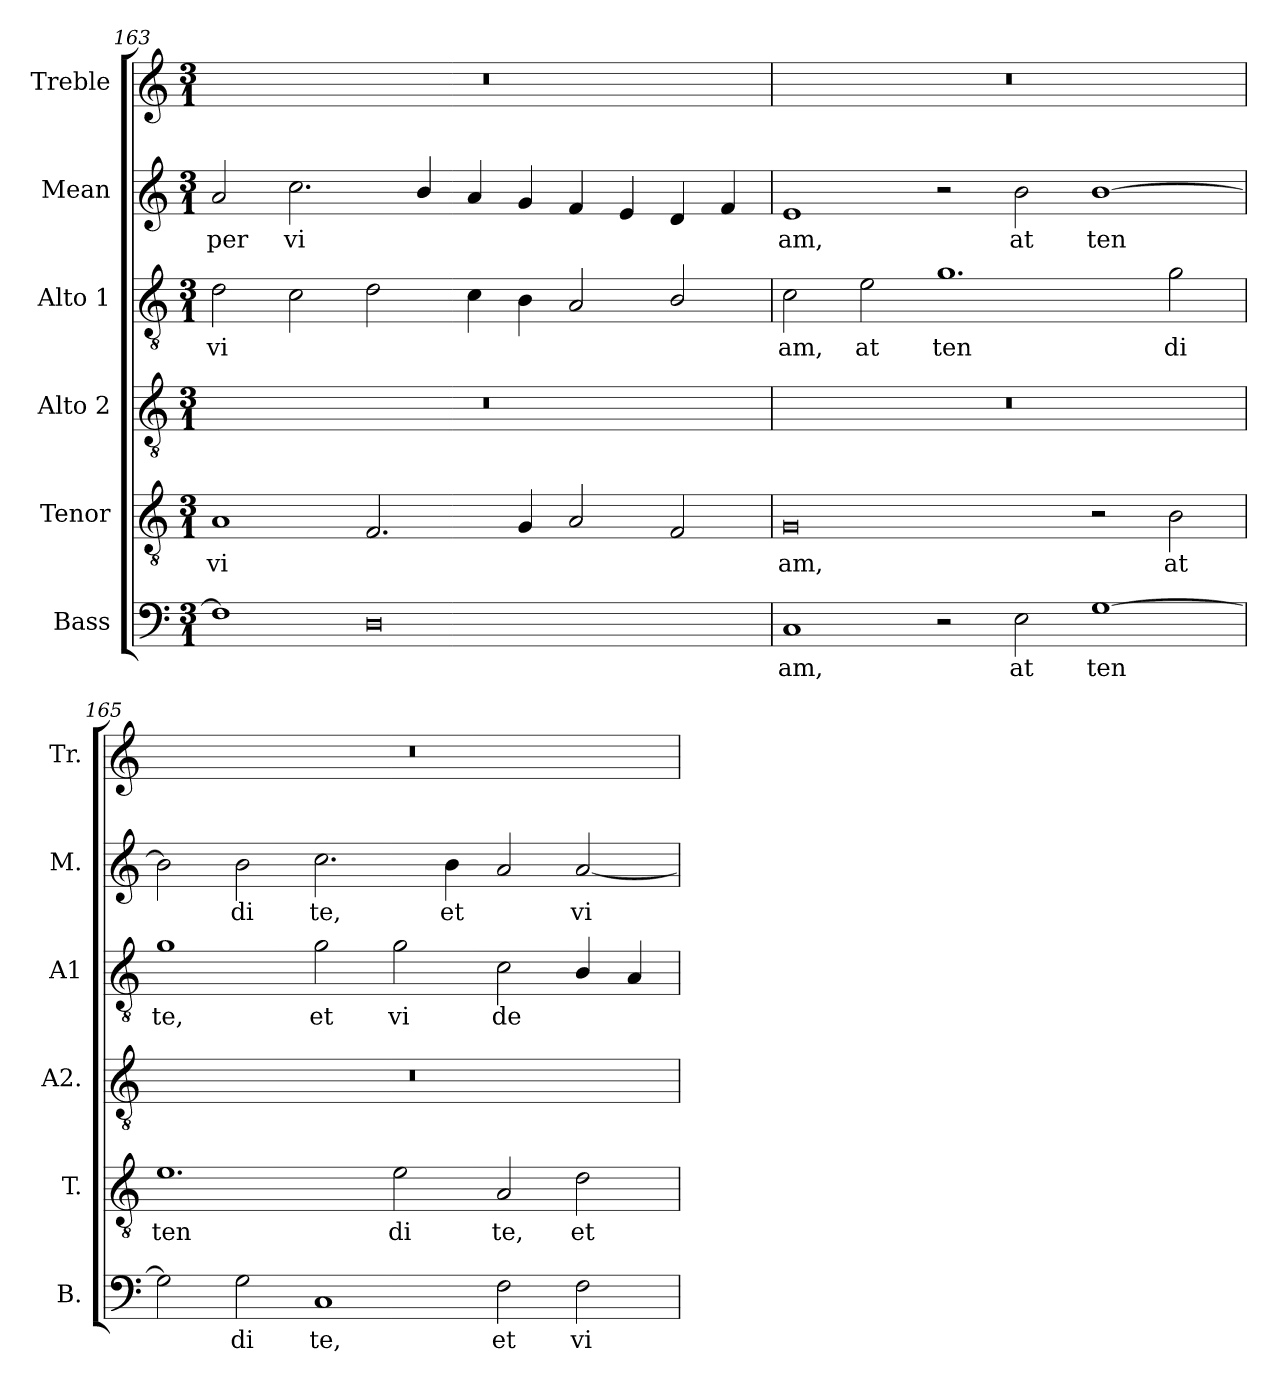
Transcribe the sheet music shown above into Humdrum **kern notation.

**kern	**text	**kern	**text	**kern	**kern	**text	**kern	**text	**kern
*part6	*part6	*part5	*part5	*part4	*part3	*part3	*part2	*part2	*part1
*staff6	*staff6	*staff5	*staff5	*staff4	*staff3	*staff3	*staff2	*staff2	*staff1
*I"Bass	*	*I"Tenor	*	*I"Alto 2	*I"Alto 1	*	*I"Mean	*	*I"Treble
*I'B.	*	*I'T.	*	*I'A2.	*I'A1	*	*I'M.	*	*I'Tr.
*clefF4	*	*clefGv2	*	*clefGv2	*clefGv2	*	*clefG2	*	*clefG2
*	*	*ITrd7c12	*	*ITrd7c12	*ITrd7c12	*	*	*	*
*k[]	*	*k[]	*	*k[]	*k[]	*	*k[]	*	*k[]
*C:	*	*C:	*	*C:	*C:	*	*C:	*	*C:
*M3/1	*	*M3/1	*	*M3/1	*M3/1	*	*M3/1	*	*M3/1
=163	=163	=163	=163	=163	=163	=163	=163	=163	=163
!	!	!	!LO:LY:b:color=#000000	!LO:N:vis=1	!	!	!	!	!
!	!	!	!	!	!	!LO:LY:b:color=#000000	!	!	!
!	!	!	!	!	!	!	!	!LO:LY:b:color=#000000	!LO:N:vis=1
1Fi]	.	1AAi	vi	0.r	2Di\	vi	2ai/	per	0.r
!	!	!	!	!	!	!	!	!LO:LY:b:color=#000000	!
.	.	.	.	.	2Ci\	.	2.cci\	vi	.
0Di	.	2.FFi/	.	.	2Di\	.	.	.	.
.	.	.	.	.	.	.	4bi/	.	.
.	.	.	.	.	4Ci\	.	4ai/	.	.
.	.	4GGi/	.	.	4BBi\	.	4gi/	.	.
.	.	2AAi/	.	.	2AAi/	.	4fi/	.	.
.	.	.	.	.	.	.	4ei/	.	.
.	.	2FFi/	.	.	2BBi/	.	4di/	.	.
.	.	.	.	.	.	.	4fi/	.	.
!!LO:PB:g=z
=164	=164	=164	=164	=164	=164	=164	=164	=164	=164
!	!LO:LY:b:color=#000000	!	!	!	!	!	!	!	!
!	!	!	!LO:LY:b:color=#000000	!LO:N:vis=1	!	!	!	!	!
!	!	!	!	!	!	!LO:LY:b:color=#000000	!	!	!
!	!	!	!	!	!	!	!	!LO:LY:b:color=#000000	!LO:N:vis=1
1Ci	am,	0GGi	am,	0.r	2Ci\	am,	1ei	am,	0.r
!	!	!	!	!	!	!LO:LY:b:color=#000000	!	!	!
.	.	.	.	.	2Ei\	at	.	.	.
!	!	!	!	!	!	!LO:LY:b:color=#000000	!	!	!
2r	.	.	.	.	1.Gi	ten	2r	.	.
!	!LO:LY:b:color=#000000	!	!	!	!	!	!	!	!
!	!	!	!	!	!	!	!	!LO:LY:b:color=#000000	!
2Ei\	at	.	.	.	.	.	2bi\	at	.
!	!LO:LY:b:color=#000000	!	!	!	!	!	!	!	!
!	!	!	!	!	!	!	!	!LO:LY:b:color=#000000	!
[>1Gi	ten	2r	.	.	.	.	[>1bi	ten	.
!	!	!	!LO:LY:b:color=#000000	!	!	!	!	!	!
!	!	!	!	!	!	!LO:LY:b:color=#000000	!	!	!
.	.	2BBi\	at	.	2Gi\	di	.	.	.
=165	=165	=165	=165	=165	=165	=165	=165	=165	=165
!	!	!	!LO:LY:b:color=#000000	!LO:N:vis=1	!	!	!	!	!
!	!	!	!	!	!	!LO:LY:b:color=#000000	!	!	!LO:N:vis=1
2Gi\]	.	1.Ei	ten	0.r	1Gi	te,	2bi\]	.	0.r
!	!LO:LY:b:color=#000000	!	!	!	!	!	!	!	!
!	!	!	!	!	!	!	!	!LO:LY:b:color=#000000	!
2Gi\	di	.	.	.	.	.	2bi\	di	.
!	!LO:LY:b:color=#000000	!	!	!	!	!	!	!	!
!	!	!	!	!	!	!LO:LY:b:color=#000000	!	!	!
!	!	!	!	!	!	!	!	!LO:LY:b:color=#000000	!
1Ci	te,	.	.	.	2Gi\	et	2.cci\	te,	.
!	!	!	!LO:LY:b:color=#000000	!	!	!	!	!	!
!	!	!	!	!	!	!LO:LY:b:color=#000000	!	!	!
.	.	2Ei\	di	.	2Gi\	vi	.	.	.
!	!	!	!	!	!	!	!	!LO:LY:b:color=#000000	!
.	.	.	.	.	.	.	4bi\	et	.
!	!LO:LY:b:color=#000000	!	!	!	!	!	!	!	!
!	!	!	!LO:LY:b:color=#000000	!	!	!	!	!	!
!	!	!	!	!	!	!LO:LY:b:color=#000000	!	!	!
2Fi\	et	2AAi/	te,	.	2Ci\	de	2ai/	.	.
!	!LO:LY:b:color=#000000	!	!	!	!	!	!	!	!
!	!	!	!LO:LY:b:color=#000000	!	!	!	!	!	!
!	!	!	!	!	!	!	!	!LO:LY:b:color=#000000	!
2Fi\	vi	2Di\	et	.	4BBi/	.	[<2ai/	vi	.
.	.	.	.	.	4AAi/	.	.	.	.
=	=	=	=	=	=	=	=	=	=
*-	*-	*-	*-	*-	*-	*-	*-	*-	*-
